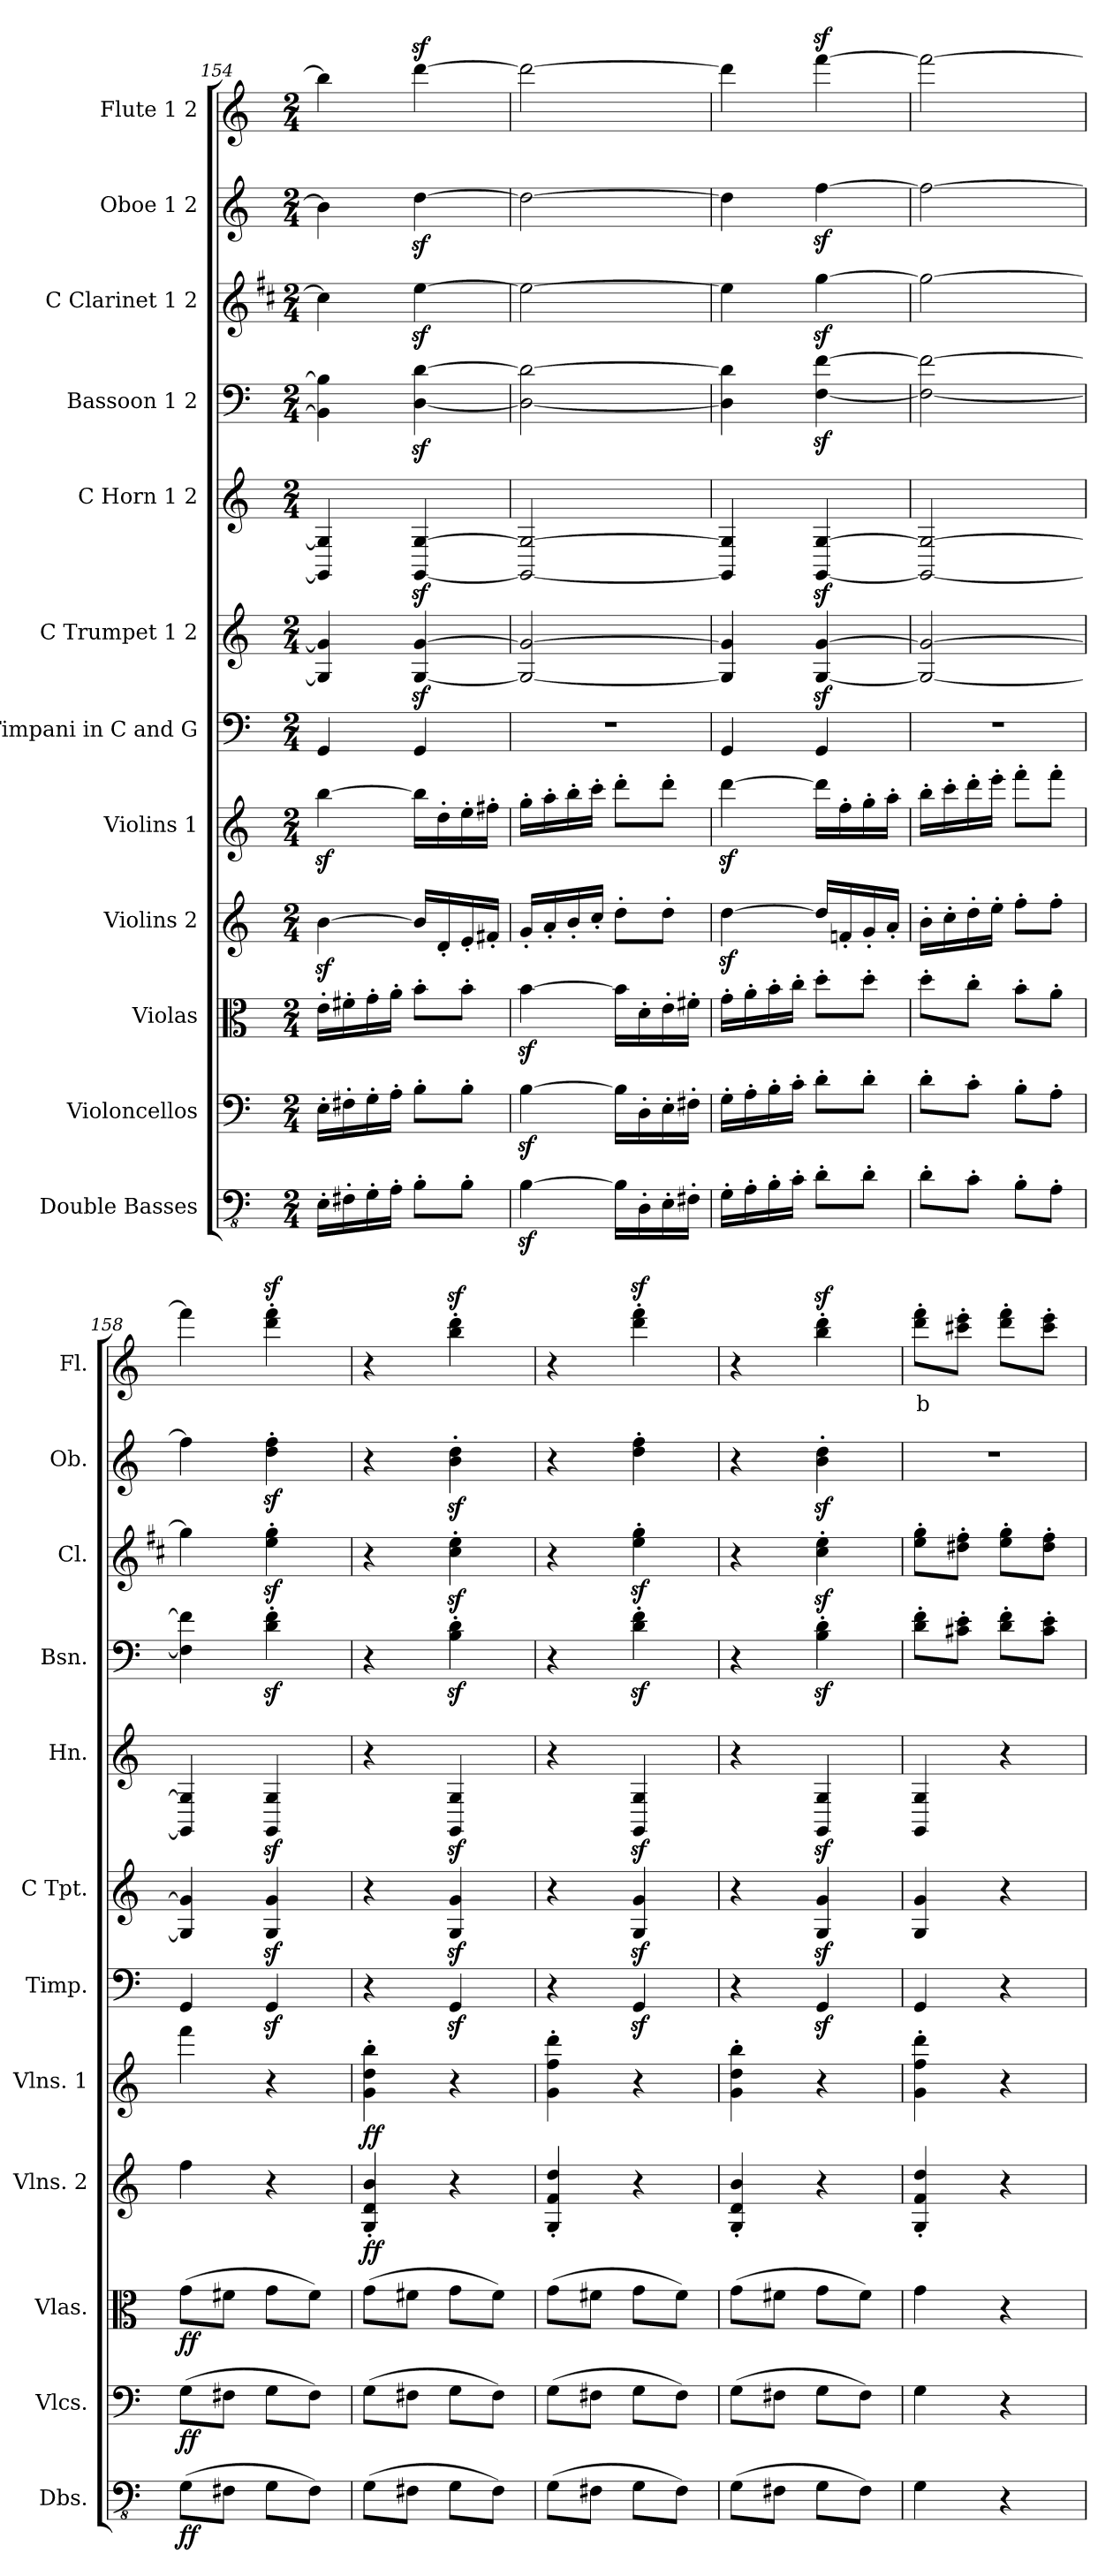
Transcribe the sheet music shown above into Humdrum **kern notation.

**kern	**dynam	**kern	**dynam	**kern	**dynam	**kern	**dynam	**kern	**dynam	**kern	**kern	**kern	**kern	**kern	**kern	**kern	**text
*part12	*part12	*part11	*part11	*part10	*part10	*part9	*part9	*part8	*part8	*part7	*part6	*part5	*part4	*part3	*part2	*part1	*part1
*staff12	*staff12	*staff11	*staff11	*staff10	*staff10	*staff9	*staff9	*staff8	*staff8	*staff7	*staff6	*staff5	*staff4	*staff3	*staff2	*staff1	*staff1
*I"Double Basses	*	*I"Violoncellos	*	*I"Violas	*	*I"Violins 2	*	*I"Violins 1	*	*I"Timpani in C and G	*I"C Trumpet 1 2	*I"C Horn  1 2	*I"Bassoon 1 2	*I"C Clarinet 1 2	*I"Oboe 1 2	*I"Flute 1 2	*
*I'Dbs.	*	*I'Vlcs.	*	*I'Vlas.	*	*I'Vlns. 2	*	*I'Vlns. 1	*	*I'Timp.	*I'C Tpt.	*I'Hn.	*I'Bsn.	*I'Cl.	*I'Ob.	*I'Fl.	*
*clefFv4	*	*clefF4	*	*clefC3	*	*clefG2	*	*clefG2	*	*clefF4	*clefG2	*clefG2	*clefF4	*clefG2	*clefG2	*clefG2	*
*	*	*	*	*	*	*	*	*	*	*	*	*ITrd7c12	*	*ITrd1c2	*	*	*
*k[]	*	*k[]	*	*k[]	*	*k[]	*	*k[]	*	*k[]	*k[]	*k[]	*k[]	*k[]	*k[]	*k[]	*
*M2/4	*	*M2/4	*	*M2/4	*	*M2/4	*	*M2/4	*	*M2/4	*M2/4	*M2/4	*M2/4	*M2/4	*M2/4	*M2/4	*
=154	=154	=154	=154	=154	=154	=154	=154	=154	=154	=154	=154	=154	=154	=154	=154	=154	=154
16EE'\LL	.	16E'\LL	.	16e'\LL	.	[4bz<\	.	[4bbz<\	.	4GG/	4G/] 4g/]	4GGG/] 4GG/]	4BB\] 4B\]	4b\]	4b\]	4bb\]	.
16FF#X'\	.	16F#X'\	.	16f#X'\	.	.	.	.	.	.	.	.	.	.	.	.	.
16GG'\	.	16G'\	.	16g'\	.	.	.	.	.	.	.	.	.	.	.	.	.
16AA'\JJ	.	16A'\JJ	.	16a'\JJ	.	.	.	.	.	.	.	.	.	.	.	.	.
8BB'\L	.	8B'\L	.	8b'\L	.	16b/LL]	.	16bb\LL]	.	4GG/	[4G/z< [4g/z<	[4GGG/z< [4GG/z<	[4D\z< [4d\z<	[4ddz<\	[4ddz<\	[4dddz<\	.
.	.	.	.	.	.	16d'/	.	16dd'\	.	.	.	.	.	.	.	.	.
8BB'\J	.	8B'\J	.	8b'\J	.	16e'/	.	16ee'\	.	.	.	.	.	.	.	.	.
.	.	.	.	.	.	16f#X'/JJ	.	16ff#X'\JJ	.	.	.	.	.	.	.	.	.
=155	=155	=155	=155	=155	=155	=155	=155	=155	=155	=155	=155	=155	=155	=155	=155	=155	=155
[4BBz<\	.	[4Bz<\	.	[4bz<\	.	16g'/LL	.	16gg'\LL	.	2r	2G/_ 2g/_	2GGG/_ 2GG/_	2D\_ 2d\_	2dd\_	2dd\_	2ddd\_	.
.	.	.	.	.	.	16a'/	.	16aa'\	.	.	.	.	.	.	.	.	.
.	.	.	.	.	.	16b'/	.	16bb'\	.	.	.	.	.	.	.	.	.
.	.	.	.	.	.	16cc'/JJ	.	16ccc'\JJ	.	.	.	.	.	.	.	.	.
16BB\LL]	.	16B\LL]	.	16b\LL]	.	8dd'\L	.	8ddd'\L	.	.	.	.	.	.	.	.	.
16DD'\	.	16D'\	.	16d'\	.	.	.	.	.	.	.	.	.	.	.	.	.
16EE'\	.	16E'\	.	16e'\	.	8dd'\J	.	8ddd'\J	.	.	.	.	.	.	.	.	.
16FF#X'\JJ	.	16F#X'\JJ	.	16f#X'\JJ	.	.	.	.	.	.	.	.	.	.	.	.	.
=156	=156	=156	=156	=156	=156	=156	=156	=156	=156	=156	=156	=156	=156	=156	=156	=156	=156
16GG'\LL	.	16G'\LL	.	16g'\LL	.	[4ddz<\	.	[4dddz<\	.	4GG/	4G/] 4g/]	4GGG/] 4GG/]	4D\] 4d\]	4dd\]	4dd\]	4ddd\]	.
16AA'\	.	16A'\	.	16a'\	.	.	.	.	.	.	.	.	.	.	.	.	.
16BB'\	.	16B'\	.	16b'\	.	.	.	.	.	.	.	.	.	.	.	.	.
16C'\JJ	.	16c'\JJ	.	16cc'\JJ	.	.	.	.	.	.	.	.	.	.	.	.	.
8D'\L	.	8d'\L	.	8dd'\L	.	16dd/LL]	.	16ddd\LL]	.	4GG/	[4G/z< [4g/z<	[4GGG/z< [4GG/z<	[4F\z< [4f\z<	[4ffz<\	[4ffz<\	[4fffz<\	.
.	.	.	.	.	.	16fn'/	.	16ff'\	.	.	.	.	.	.	.	.	.
8D'\J	.	8d'\J	.	8dd'\J	.	16g'/	.	16gg'\	.	.	.	.	.	.	.	.	.
.	.	.	.	.	.	16a'/JJ	.	16aa'\JJ	.	.	.	.	.	.	.	.	.
=157	=157	=157	=157	=157	=157	=157	=157	=157	=157	=157	=157	=157	=157	=157	=157	=157	=157
8D'\L	.	8d'\L	.	8dd'\L	.	16b'\LL	.	16bb'\LL	.	2r	2G/_ 2g/_	2GGG/_ 2GG/_	2F\_ 2f\_	2ff\_	2ff\_	2fff\_	.
.	.	.	.	.	.	16cc'\	.	16ccc'\	.	.	.	.	.	.	.	.	.
8C'\J	.	8c'\J	.	8cc'\J	.	16dd'\	.	16ddd'\	.	.	.	.	.	.	.	.	.
.	.	.	.	.	.	16ee'\JJ	.	16eee'\JJ	.	.	.	.	.	.	.	.	.
8BB'\L	.	8B'\L	.	8b'\L	.	8ff'\L	.	8fff'\L	.	.	.	.	.	.	.	.	.
8AA'\J	.	8A'\J	.	8a'\J	.	8ff'\J	.	8fff'\J	.	.	.	.	.	.	.	.	.
=158	=158	=158	=158	=158	=158	=158	=158	=158	=158	=158	=158	=158	=158	=158	=158	=158	=158
!	!LO:DY:b	!	!LO:DY:b	!	!LO:DY:b	!	!	!	!	!	!	!	!	!	!	!	!
(>8GG\L	ff	(>8G\L	ff	(>8g\L	ff	4ff\	.	4fff\	.	4GG/	4G/] 4g/]	4GGG/] 4GG/]	4F\] 4f\]	4ff\]	4ff\]	4fff\]	.
8FF#X\J	.	8F#X\J	.	8f#X\J	.	.	.	.	.	.	.	.	.	.	.	.	.
8GG\L	.	8G\L	.	8g\L	.	4r	.	4r	.	4GGz</	4G/z< 4g/z<	4GGG/z< 4GG/z<	4d\z<' 4f\z<'	4dd\z<' 4ff\z<'	4dd\z<' 4ff\z<'	4ddd\z<' 4fff\z<'	.
8FF#\J)	.	8F#\J)	.	8f#\J)	.	.	.	.	.	.	.	.	.	.	.	.	.
=159	=159	=159	=159	=159	=159	=159	=159	=159	=159	=159	=159	=159	=159	=159	=159	=159	=159
!	!	!	!	!	!	!	!LO:DY:b	!	!LO:DY:b	!	!	!	!	!	!	!	!
(>8GG\L	.	(>8G\L	.	(>8g\L	.	4G/' 4d/' 4b/'	ff	4g\' 4dd\' 4bb\'	ff	4r	4r	4r	4r	4r	4r	4r	.
8FF#X\J	.	8F#X\J	.	8f#X\J	.	.	.	.	.	.	.	.	.	.	.	.	.
8GG\L	.	8G\L	.	8g\L	.	4r	.	4r	.	4GGz</	4G/z< 4g/z<	4GGG/z< 4GG/z<	4B\z<' 4d\z<'	4b\z<' 4dd\z<'	4b\z<' 4dd\z<'	4bb\z<' 4ddd\z<'	.
8FF#\J)	.	8F#\J)	.	8f#\J)	.	.	.	.	.	.	.	.	.	.	.	.	.
=160	=160	=160	=160	=160	=160	=160	=160	=160	=160	=160	=160	=160	=160	=160	=160	=160	=160
(>8GG\L	.	(>8G\L	.	(>8g\L	.	4G/' 4f/' 4dd/'	.	4g\' 4ff\' 4ddd\'	.	4r	4r	4r	4r	4r	4r	4r	.
8FF#X\J	.	8F#X\J	.	8f#X\J	.	.	.	.	.	.	.	.	.	.	.	.	.
8GG\L	.	8G\L	.	8g\L	.	4r	.	4r	.	4GGz</	4G/z< 4g/z<	4GGG/z< 4GG/z<	4d\z<' 4f\z<'	4dd\z<' 4ff\z<'	4dd\' 4ff\'	4ddd\z<' 4fff\z<'	.
8FF#\J)	.	8F#\J)	.	8f#\J)	.	.	.	.	.	.	.	.	.	.	.	.	.
=161	=161	=161	=161	=161	=161	=161	=161	=161	=161	=161	=161	=161	=161	=161	=161	=161	=161
(>8GG\L	.	(>8G\L	.	(>8g\L	.	4G/' 4d/' 4b/'	.	4g\' 4dd\' 4bb\'	.	4r	4r	4r	4r	4r	4r	4r	.
8FF#X\J	.	8F#X\J	.	8f#X\J	.	.	.	.	.	.	.	.	.	.	.	.	.
8GG\L	.	8G\L	.	8g\L	.	4r	.	4r	.	4GGz</	4G/z< 4g/z<	4GGG/z< 4GG/z<	4B\z<' 4d\z<'	4b\z<' 4dd\z<'	4b\z<' 4dd\z<'	4bb\z<' 4ddd\z<'	.
8FF#\J)	.	8F#\J)	.	8f#\J)	.	.	.	.	.	.	.	.	.	.	.	.	.
=162	=162	=162	=162	=162	=162	=162	=162	=162	=162	=162	=162	=162	=162	=162	=162	=162	=162
4GG\	.	4G\	.	4g\	.	4G/' 4f/' 4dd/'	.	4g\' 4ff\' 4ddd\'	.	4GG/	4G/ 4g/	4GGG/ 4GG/	8d\' 8f\'L	8dd\' 8ff\'L	2r	8ddd\' 8fff\'L	b
.	.	.	.	.	.	.	.	.	.	.	.	.	8c#X\' 8e\'J	8cc#X\' 8ee\'J	.	8ccc#X\' 8eee\'J	.
4r	.	4r	.	4r	.	4r	.	4r	.	4r	4r	4r	8d\' 8f\'L	8dd\' 8ff\'L	.	8ddd\' 8fff\'L	.
.	.	.	.	.	.	.	.	.	.	.	.	.	8c#\' 8e\'J	8cc#\' 8ee\'J	.	8ccc#\' 8eee\'J	.
=	=	=	=	=	=	=	=	=	=	=	=	=	=	=	=	=	=
*-	*-	*-	*-	*-	*-	*-	*-	*-	*-	*-	*-	*-	*-	*-	*-	*-	*-
